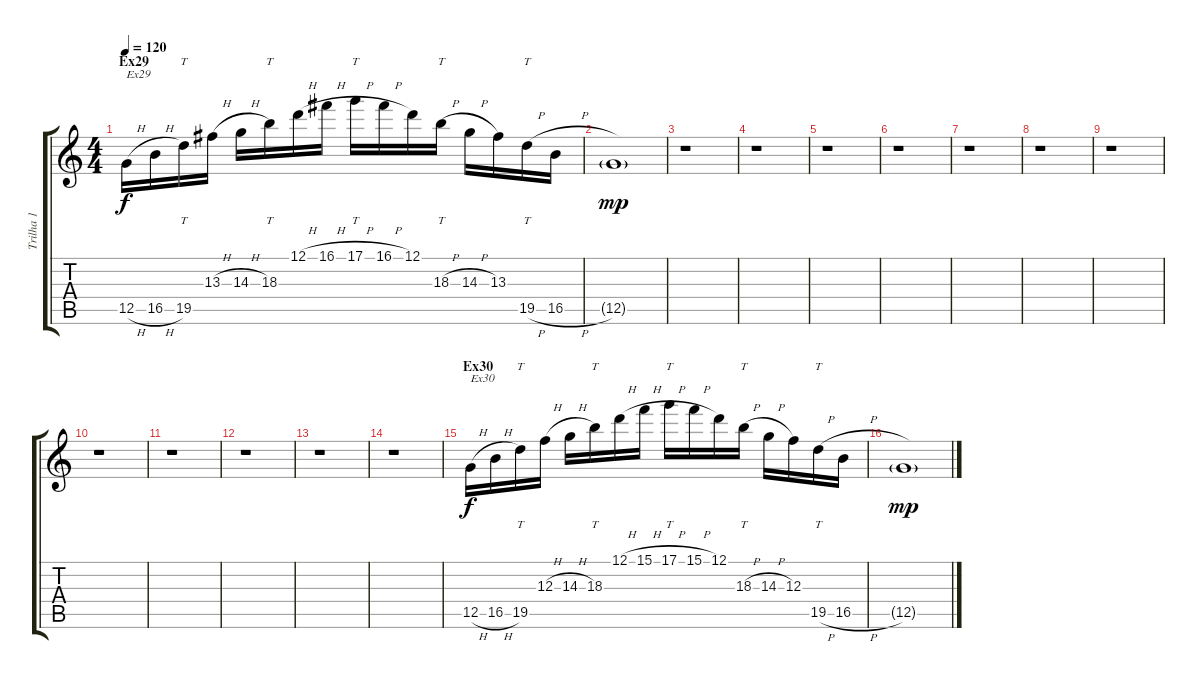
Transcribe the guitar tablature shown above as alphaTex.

\track ("Trilha 1" "Trilha 1") {instrument distortionguitar}
\staff {score tabs}
\tuning (D4 A3 F3 C3 G2 D2) {hide}
\ts (4 4)
\section ("" "Ex29")
\tempo 120
\clef g2
\ks c
12.5{h}.16{txt "Ex29" dy f} 16.5{h}.16 19.5.16{tt} 13.3{h}.16 14.3{h}.16 18.3.16{tt} 12.1{h}.16 16.1{h}.16 17.1{h}.16{tt} 16.1{h}.16 12.1.16 18.3{h}.16{tt} 14.3{h}.16 13.3.16 19.5{h}.16{tt} 16.5{h}.16 |
12.5{g}.1{dy mp} |
r.1 |
r.1 |
r.1 |
r.1 |
r.1 |
r.1 |
r.1 |
r.1 |
r.1 |
r.1 |
r.1 |
r.1 |
\section ("" "Ex30")
12.5{h}.16{txt "Ex30" dy f} 16.5{h}.16 19.5.16{tt} 12.3{h}.16 14.3{h}.16 18.3.16{tt} 12.1{h}.16 15.1{h}.16 17.1{h}.16{tt} 15.1{h}.16 12.1.16 18.3{h}.16{tt} 14.3{h}.16 12.3.16 19.5{h}.16{tt} 16.5{h}.16 |
12.5{g}.1{dy mp}
